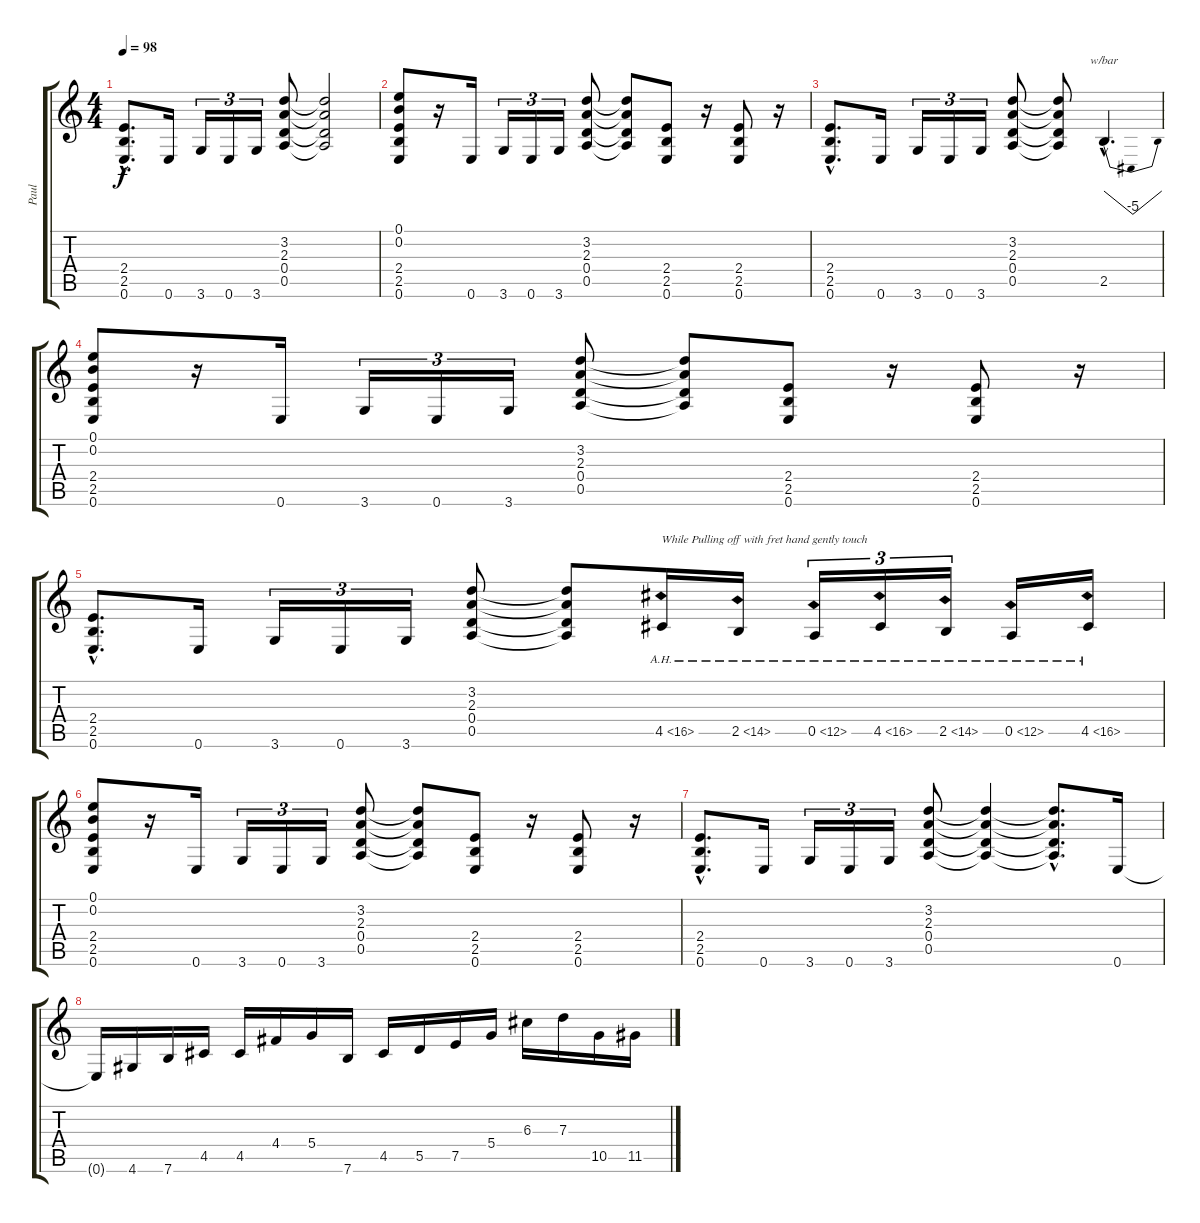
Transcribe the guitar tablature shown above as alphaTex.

\track ("Paul" "Paul") {instrument overdrivenguitar}
\staff {score tabs}
\tuning (E4 B3 G3 D3 A2 E2) {hide}
\ts (4 4)
\tempo 98
\clef g2
\ks c
(2.4{hac} 2.5{hac} 0.6{hac}).8{d dy f} 0.6.16 3.6.16{tu (3 2)} 0.6.16{tu (3 2)} 3.6.16{tu (3 2)} (3.2 2.3 0.4 0.5).8 (3.2{t} 2.3{t} 0.4{t} 0.5{t}).2 |
(0.1 0.2 2.4 2.5 0.6).8 r.16 0.6.16 3.6.16{tu (3 2)} 0.6.16{tu (3 2)} 3.6.16{tu (3 2)} (3.2 2.3 0.4 0.5).8 (3.2{t} 2.3{t} 0.4{t} 0.5{t}).8 (2.4 2.5 0.6).8 r.16 (2.4 2.5 0.6).8 r.16 |
(2.4{hac} 2.5{hac} 0.6{hac}).8{d} 0.6.16 3.6.16{tu (3 2)} 0.6.16{tu (3 2)} 3.6.16{tu (3 2)} (3.2 2.3 0.4 0.5).8 (3.2{t} 2.3{t} 0.4{t} 0.5{t}).8 2.5{hac}.4{d tbe (dip default 0 0 30 -20 60 0)} |
(0.1 0.2 2.4 2.5 0.6).8 r.16 0.6.16 3.6.16{tu (3 2)} 0.6.16{tu (3 2)} 3.6.16{tu (3 2)} (3.2 2.3 0.4 0.5).8 (3.2{t} 2.3{t} 0.4{t} 0.5{t}).8 (2.4 2.5 0.6).8 r.16 (2.4 2.5 0.6).8 r.16 |
(2.4{hac} 2.5{hac} 0.6{hac}).8{d} 0.6.16 3.6.16{tu (3 2)} 0.6.16{tu (3 2)} 3.6.16{tu (3 2)} (3.2 2.3 0.4 0.5).8 (3.2{t} 2.3{t} 0.4{t} 0.5{t}).8 4.5{ah 12}.16{txt "While Pulling off with fret hand gently touch "} 2.5{ah 12}.16 0.5{ah 12}.16{tu (3 2)} 4.5{ah 12}.16{tu (3 2)} 2.5{ah 12}.16{tu (3 2)} 0.5{ah 12}.16 4.5{ah 12}.16 |
(0.1 0.2 2.4 2.5 0.6).8 r.16 0.6.16 3.6.16{tu (3 2)} 0.6.16{tu (3 2)} 3.6.16{tu (3 2)} (3.2 2.3 0.4 0.5).8 (3.2{t} 2.3{t} 0.4{t} 0.5{t}).8 (2.4 2.5 0.6).8 r.16 (2.4 2.5 0.6).8 r.16 |
(2.4{hac} 2.5{hac} 0.6{hac}).8{d} 0.6.16 3.6.16{tu (3 2)} 0.6.16{tu (3 2)} 3.6.16{tu (3 2)} (3.2 2.3 0.4 0.5).8 (3.2{t} 2.3{t} 0.4{t} 0.5{t}).4 (3.2{hac t} 2.3{hac t} 0.4{hac t} 0.5{hac t}).8{d} 0.6.16 |
0.6{t}.16 4.6.16 7.6.16 4.5.16 4.5.16 4.4.16 5.4.16 7.6.16 4.5.16 5.5.16 7.5.16 5.4.16 6.3.16 7.3.16 10.5.16 11.5.16
